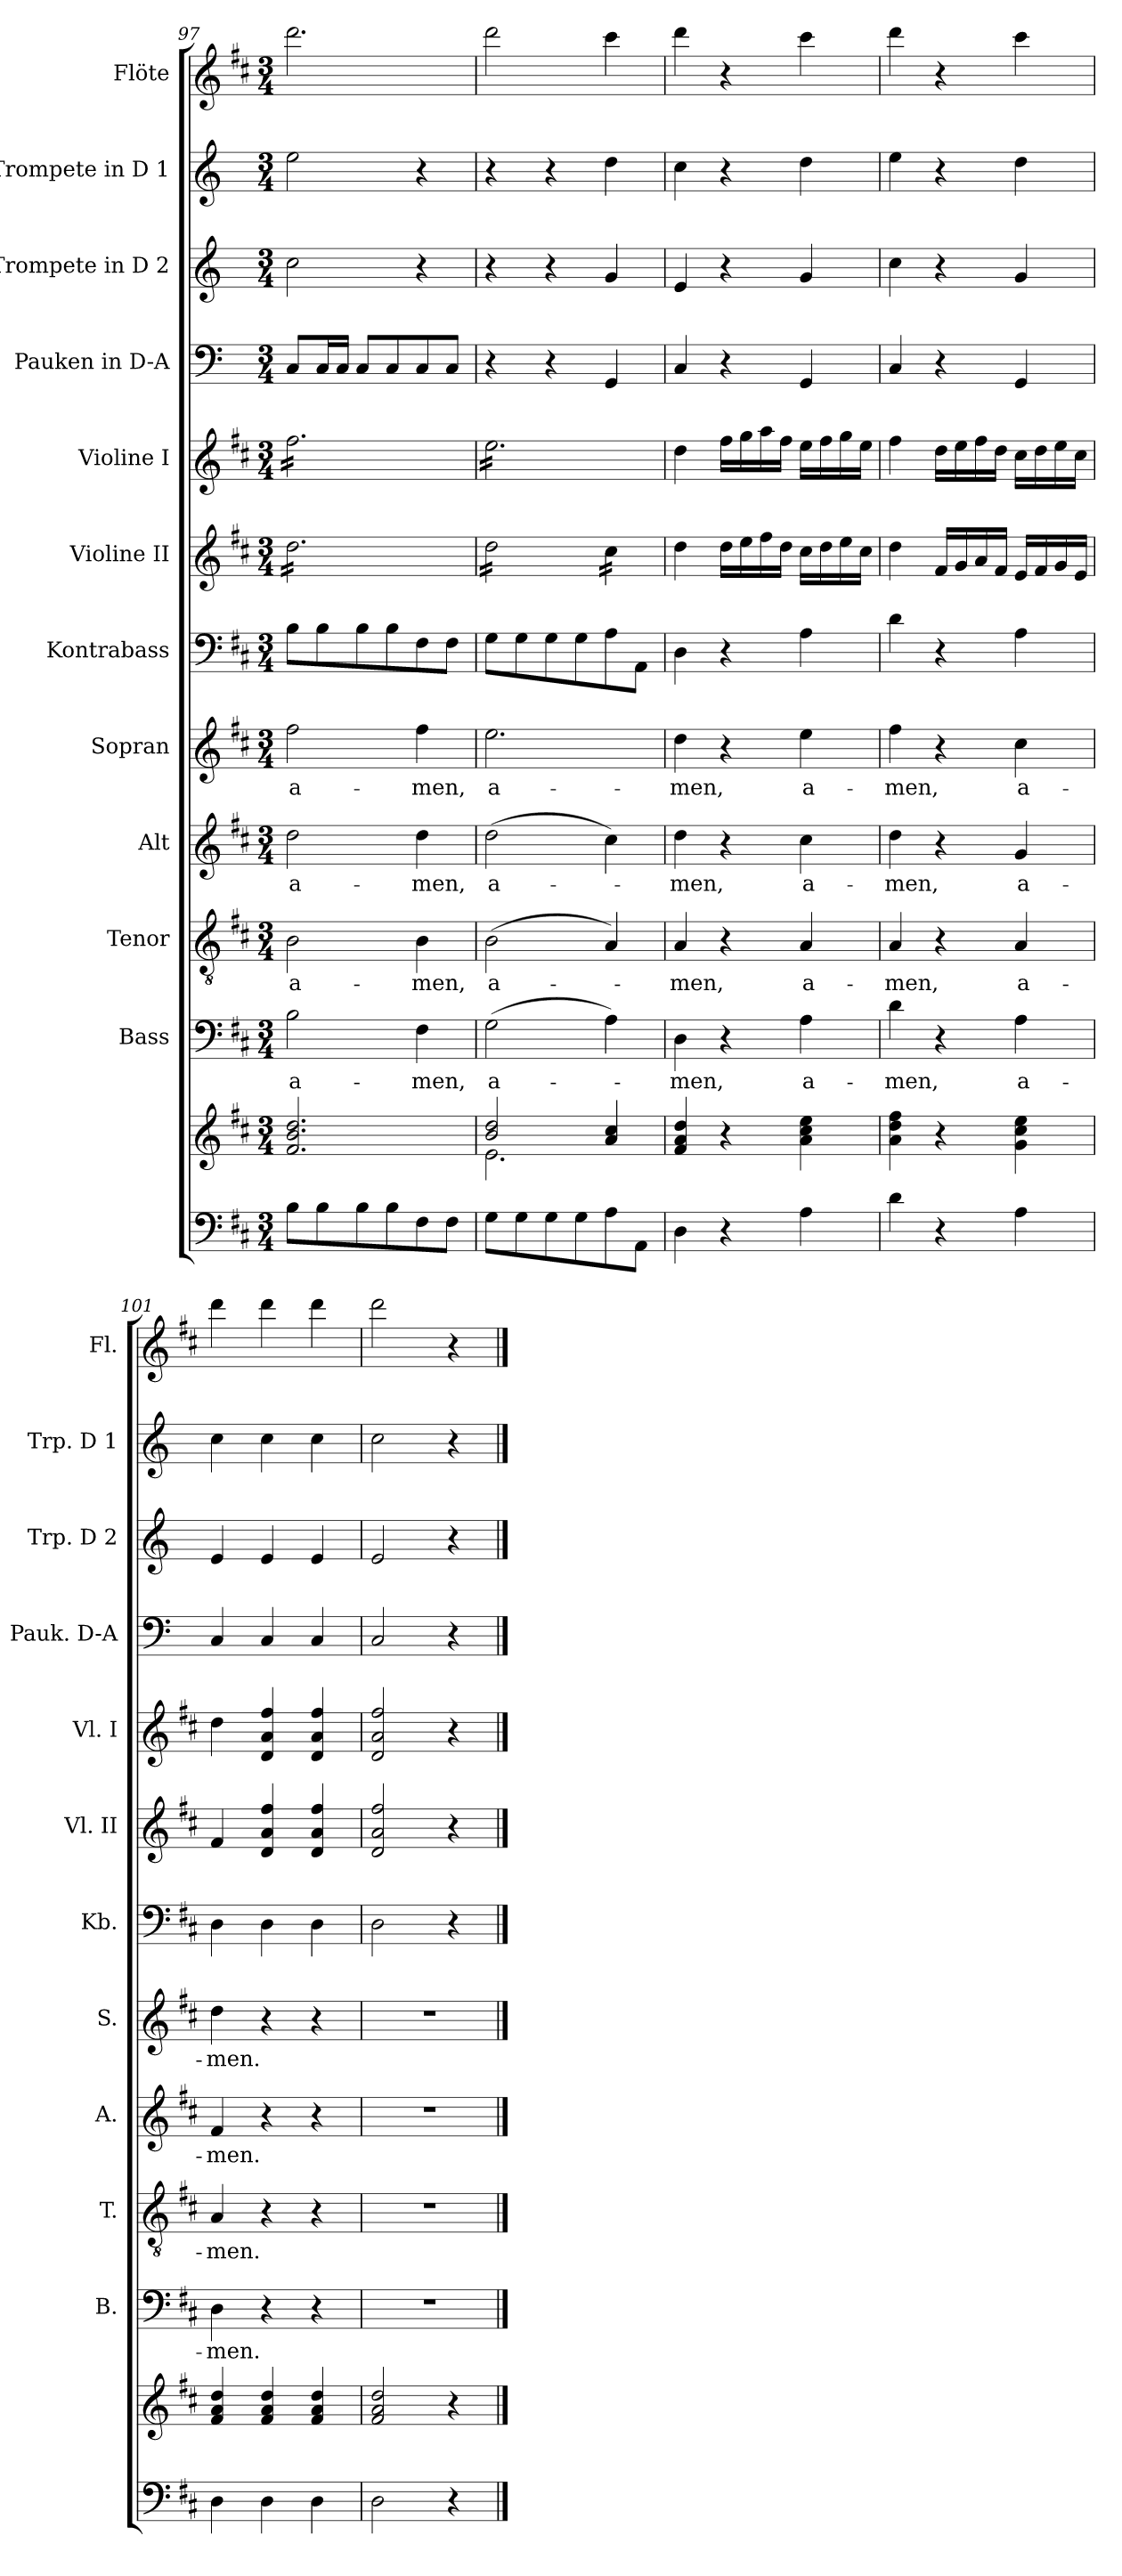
**kern	**kern	**kern	**text	**kern	**text	**kern	**text	**kern	**text	**kern	**kern	**kern	**kern	**kern	**kern	**kern
*part12	*part12	*part11	*part11	*part10	*part10	*part9	*part9	*part8	*part8	*part7	*part6	*part5	*part4	*part3	*part2	*part1
*staff13	*staff12	*staff11	*staff11	*staff10	*staff10	*staff9	*staff9	*staff8	*staff8	*staff7	*staff6	*staff5	*staff4	*staff3	*staff2	*staff1
*	*	*I"Bass	*	*I"Tenor	*	*I"Alt	*	*I"Sopran	*	*I"Kontrabass	*I"Violine II	*I"Violine I	*I"Pauken in D-A	*I"Trompete in D 2	*I"Trompete in D 1	*I"Flöte
*	*	*I'B.	*	*I'T.	*	*I'A.	*	*I'S.	*	*I'Kb.	*I'Vl. II	*I'Vl. I	*I'Pauk. D-A	*I'Trp. D 2	*I'Trp. D 1	*I'Fl.
!!LO:PB:g=z
*clefF4	*clefG2	*clefF4	*	*clefGv2	*	*clefG2	*	*clefG2	*	*clefF4	*clefG2	*clefG2	*clefF4	*clefG2	*clefG2	*clefG2
*	*	*	*	*	*	*	*	*	*	*ITrd7c12	*	*	*ITrd-1c-2	*ITrd-1c-2	*ITrd-1c-2	*
*k[f#c#]	*k[f#c#]	*k[f#c#]	*	*k[f#c#]	*	*k[f#c#]	*	*k[f#c#]	*	*k[f#c#]	*k[f#c#]	*k[f#c#]	*k[f#c#]	*k[f#c#]	*k[f#c#]	*k[f#c#]
*D:	*D:	*D:	*	*D:	*	*D:	*	*D:	*	*D:	*D:	*D:	*D:	*D:	*D:	*D:
*M3/4	*M3/4	*M3/4	*	*M3/4	*	*M3/4	*	*M3/4	*	*M3/4	*M3/4	*M3/4	*M3/4	*M3/4	*M3/4	*M3/4
=97	=97	=97	=97	=97	=97	=97	=97	=97	=97	=97	=97	=97	=97	=97	=97	=97
!	!	!	!LO:LY:b	!	!LO:LY:b	!	!LO:LY:b	!	!LO:LY:b	!	!	!	!	!	!	!
*	*	*	*	*	*	*	*	*	*	*	*tremolo	*	*	*	*	*
*	*	*	*	*	*	*	*	*	*	*	*	*tremolo	*	*	*	*
8B\L	2.f#/ 2.b/ 2.dd/	2B\	a-	2B\	a-	2dd\	a-	2ff#\	a-	8BB\L	16dd\LL	16ff#\LL	8D/L	2dd\	2ff#\	2.ddd\
.	.	.	.	.	.	.	.	.	.	.	16dd\	16ff#\	.	.	.	.
8B\	.	.	.	.	.	.	.	.	.	8BB\	16dd\	16ff#\	16D/L	.	.	.
.	.	.	.	.	.	.	.	.	.	.	16dd\	16ff#\	16D/JJ	.	.	.
8B\	.	.	.	.	.	.	.	.	.	8BB\	16dd\	16ff#\	8D/L	.	.	.
.	.	.	.	.	.	.	.	.	.	.	16dd\	16ff#\	.	.	.	.
8B\	.	.	.	.	.	.	.	.	.	8BB\	16dd\	16ff#\	8D/	.	.	.
.	.	.	.	.	.	.	.	.	.	.	16dd\	16ff#\	.	.	.	.
!	!	!	!LO:LY:b	!	!LO:LY:b	!	!LO:LY:b	!	!LO:LY:b	!	!	!	!	!	!	!
8F#\	.	4F#\	-men,	4B\	-men,	4dd\	-men,	4ff#\	-men,	8FF#\	16dd\	16ff#\	8D/	4r	4r	.
.	.	.	.	.	.	.	.	.	.	.	16dd\	16ff#\	.	.	.	.
8F#\J	.	.	.	.	.	.	.	.	.	8FF#\J	16dd\	16ff#\	8D/J	.	.	.
.	.	.	.	.	.	.	.	.	.	.	16dd\JJ	16ff#\JJ	.	.	.	.
=98	=98	=98	=98	=98	=98	=98	=98	=98	=98	=98	=98	=98	=98	=98	=98	=98
*	*^	*	*	*	*	*	*	*	*	*	*	*	*	*	*	*
!	!	!	!	!LO:LY:b	!	!LO:LY:b	!	!LO:LY:b	!	!LO:LY:b	!	!	!	!	!	!	!
8G\L	2b/ 2dd/	2.e\	(>2G\	a-	(>2B\	a-	(>2dd\	a-	2.ee\	a-	8GG\L	16dd\LL	16ee\LL	4r	4r	4r	2ddd\
.	.	.	.	.	.	.	.	.	.	.	.	16dd\	16ee\	.	.	.	.
8G\	.	.	.	.	.	.	.	.	.	.	8GG\	16dd\	16ee\	.	.	.	.
.	.	.	.	.	.	.	.	.	.	.	.	16dd\	16ee\	.	.	.	.
8G\	.	.	.	.	.	.	.	.	.	.	8GG\	16dd\	16ee\	4r	4r	4r	.
.	.	.	.	.	.	.	.	.	.	.	.	16dd\	16ee\	.	.	.	.
8G\	.	.	.	.	.	.	.	.	.	.	8GG\	16dd\	16ee\	.	.	.	.
.	.	.	.	.	.	.	.	.	.	.	.	16dd\JJ	16ee\	.	.	.	.
8A\	4a/ 4cc#/	.	4A\)	.	4A/)	.	4cc#\)	.	.	.	8AA\	16cc#\LL	16ee\	4AA/	4a/	4ee\	4ccc#\
.	.	.	.	.	.	.	.	.	.	.	.	16cc#\	16ee\	.	.	.	.
8AA\J	.	.	.	.	.	.	.	.	.	.	8AAA\J	16cc#\	16ee\	.	.	.	.
.	.	.	.	.	.	.	.	.	.	.	.	16cc#\JJ	16ee\JJ	.	.	.	.
*	*	*	*	*	*	*	*	*	*	*	*	*	*Xtremolo	*	*	*	*
*	*	*	*	*	*	*	*	*	*	*	*	*Xtremolo	*	*	*	*	*
*	*v	*v	*	*	*	*	*	*	*	*	*	*	*	*	*	*	*
=99	=99	=99	=99	=99	=99	=99	=99	=99	=99	=99	=99	=99	=99	=99	=99	=99
!	!	!	!LO:LY:b	!	!LO:LY:b	!	!LO:LY:b	!	!LO:LY:b	!	!	!	!	!	!	!
4D\	4f#/ 4a/ 4dd/	4D\	-men,	4A/	-men,	4dd\	-men,	4dd\	-men,	4DD\	4dd\	4dd\	4D/	4f#/	4dd\	4ddd\
4r	4r	4r	.	4r	.	4r	.	4r	.	4r	16dd\LL	16ff#\LL	4r	4r	4r	4r
.	.	.	.	.	.	.	.	.	.	.	16ee\	16gg\	.	.	.	.
.	.	.	.	.	.	.	.	.	.	.	16ff#\	16aa\	.	.	.	.
.	.	.	.	.	.	.	.	.	.	.	16dd\JJ	16ff#\JJ	.	.	.	.
!	!	!	!LO:LY:b	!	!LO:LY:b	!	!LO:LY:b	!	!LO:LY:b	!	!	!	!	!	!	!
4A\	4a\ 4cc#\ 4ee\	4A\	a-	4A/	a-	4cc#\	a-	4ee\	a-	4AA\	16cc#\LL	16ee\LL	4AA/	4a/	4ee\	4ccc#\
.	.	.	.	.	.	.	.	.	.	.	16dd\	16ff#\	.	.	.	.
.	.	.	.	.	.	.	.	.	.	.	16ee\	16gg\	.	.	.	.
.	.	.	.	.	.	.	.	.	.	.	16cc#\JJ	16ee\JJ	.	.	.	.
=100	=100	=100	=100	=100	=100	=100	=100	=100	=100	=100	=100	=100	=100	=100	=100	=100
!	!	!	!LO:LY:b	!	!LO:LY:b	!	!LO:LY:b	!	!LO:LY:b	!	!	!	!	!	!	!
4d\	4a\ 4dd\ 4ff#\	4d\	-men,	4A/	-men,	4dd\	-men,	4ff#\	-men,	4D\	4dd\	4ff#\	4D/	4dd\	4ff#\	4ddd\
4r	4r	4r	.	4r	.	4r	.	4r	.	4r	16f#/LL	16dd\LL	4r	4r	4r	4r
.	.	.	.	.	.	.	.	.	.	.	16g/	16ee\	.	.	.	.
.	.	.	.	.	.	.	.	.	.	.	16a/	16ff#\	.	.	.	.
.	.	.	.	.	.	.	.	.	.	.	16f#/JJ	16dd\JJ	.	.	.	.
!	!	!	!LO:LY:b	!	!LO:LY:b	!	!LO:LY:b	!	!LO:LY:b	!	!	!	!	!	!	!
4A\	4g\ 4cc#\ 4ee\	4A\	a-	4A/	a-	4g/	a-	4cc#\	a-	4AA\	16e/LL	16cc#\LL	4AA/	4a/	4ee\	4ccc#\
.	.	.	.	.	.	.	.	.	.	.	16f#/	16dd\	.	.	.	.
.	.	.	.	.	.	.	.	.	.	.	16g/	16ee\	.	.	.	.
.	.	.	.	.	.	.	.	.	.	.	16e/JJ	16cc#\JJ	.	.	.	.
=101	=101	=101	=101	=101	=101	=101	=101	=101	=101	=101	=101	=101	=101	=101	=101	=101
!	!	!	!LO:LY:b	!	!LO:LY:b	!	!LO:LY:b	!	!LO:LY:b	!	!	!	!	!	!	!
4D\	4f#/ 4a/ 4dd/	4D\	-men.	4A/	-men.	4f#/	-men.	4dd\	-men.	4DD\	4f#/	4dd\	4D/	4f#/	4dd\	4ddd\
4D\	4f#/ 4a/ 4dd/	4r	.	4r	.	4r	.	4r	.	4DD\	4d/ 4a/ 4ff#/	4d/ 4a/ 4ff#/	4D/	4f#/	4dd\	4ddd\
4D\	4f#/ 4a/ 4dd/	4r	.	4r	.	4r	.	4r	.	4DD\	4d/ 4a/ 4ff#/	4d/ 4a/ 4ff#/	4D/	4f#/	4dd\	4ddd\
=102	=102	=102	=102	=102	=102	=102	=102	=102	=102	=102	=102	=102	=102	=102	=102	=102
2D\	2f#/ 2a/ 2dd/	2.r	.	2.r	.	2.r	.	2.r	.	2DD\	2d/ 2a/ 2ff#/	2d/ 2a/ 2ff#/	2D/	2f#/	2dd\	2ddd\
4r	4r	.	.	.	.	.	.	.	.	4r	4r	4r	4r	4r	4r	4r
==	==	==	==	==	==	==	==	==	==	==	==	==	==	==	==	==
*-	*-	*-	*-	*-	*-	*-	*-	*-	*-	*-	*-	*-	*-	*-	*-	*-
